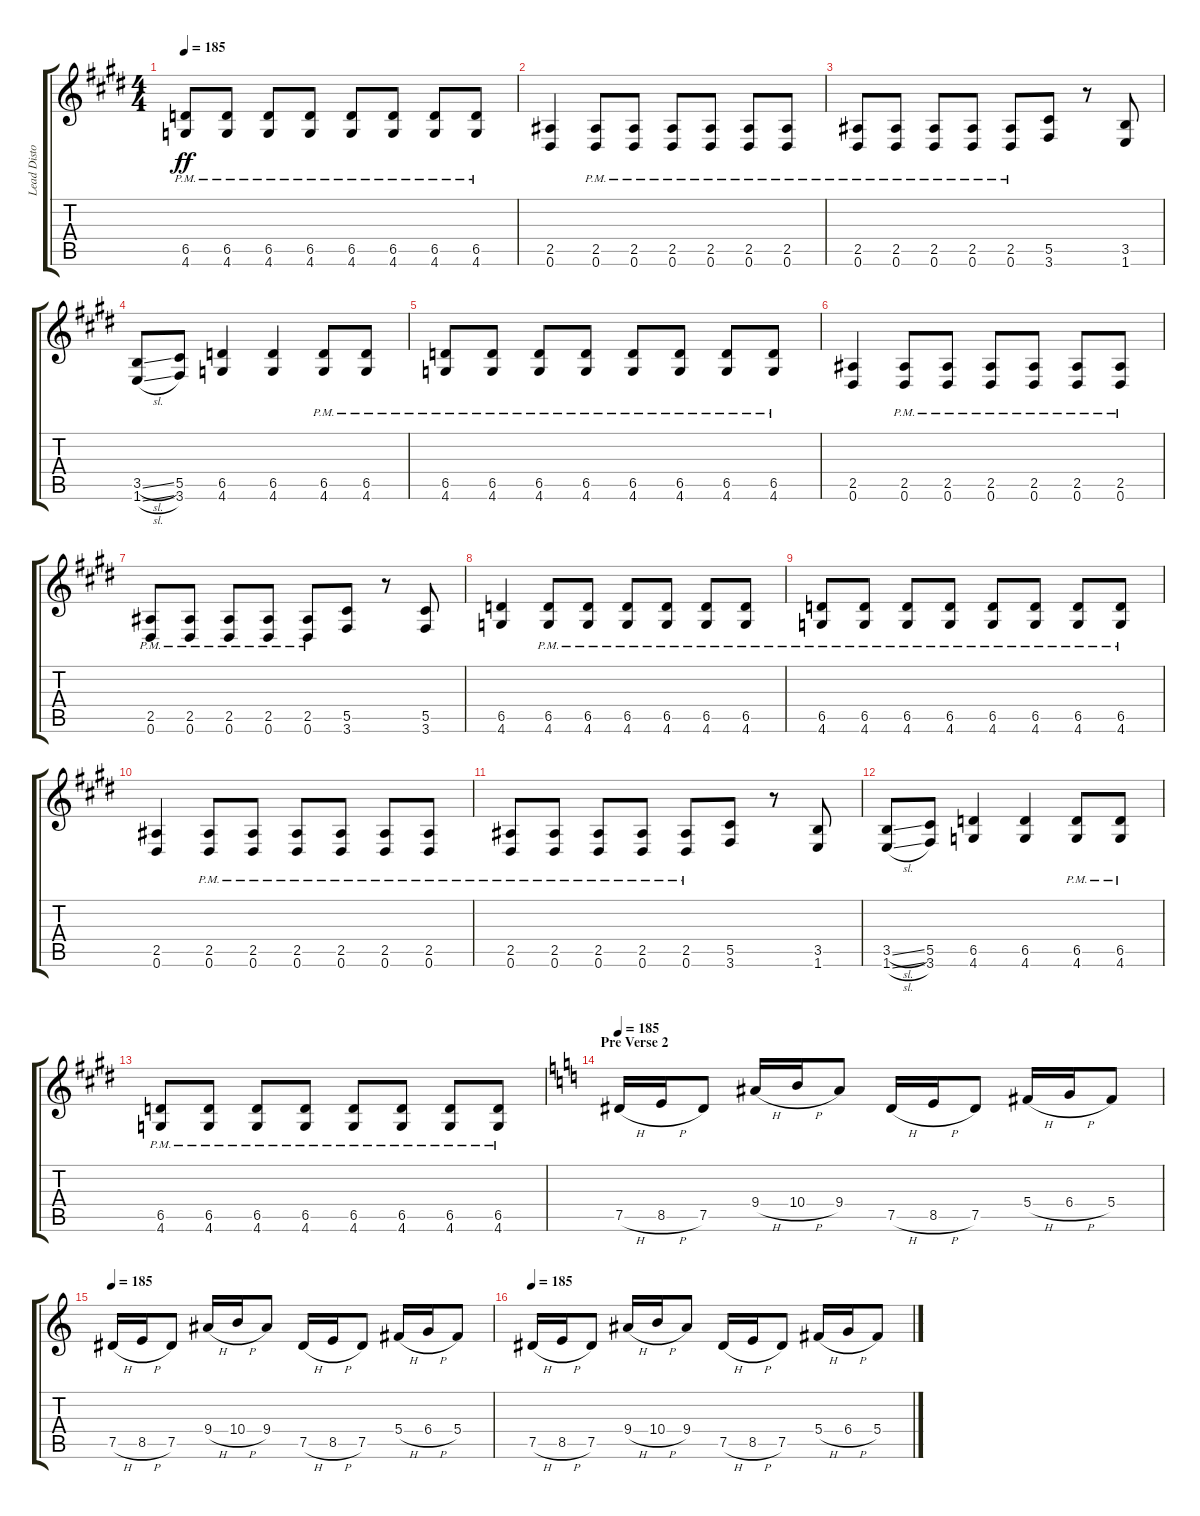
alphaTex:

\track ("Lead Distortion" "Lead Disto") {instrument distortionguitar}
\staff {score tabs}
\tuning (Eb4 Bb3 Gb3 Db3 Ab2 Eb2) {hide}
\ts (4 4)
\tempo 185
\clef g2
\ks e
(6.5{pm} 4.6{pm}).8{dy ff} (6.5{pm} 4.6{pm}).8 (6.5{pm} 4.6{pm}).8 (6.5{pm} 4.6{pm}).8 (6.5{pm} 4.6{pm}).8 (6.5{pm} 4.6{pm}).8 (6.5{pm} 4.6{pm}).8 (6.5{pm} 4.6{pm}).8 |
(2.5 0.6).4 (2.5{pm} 0.6{pm}).8 (2.5{pm} 0.6{pm}).8 (2.5{pm} 0.6{pm}).8 (2.5{pm} 0.6{pm}).8 (2.5{pm} 0.6{pm}).8 (2.5{pm} 0.6{pm}).8 |
(2.5{pm} 0.6{pm}).8 (2.5{pm} 0.6{pm}).8 (2.5{pm} 0.6{pm}).8 (2.5{pm} 0.6{pm}).8 (2.5{pm} 0.6{pm}).8 (5.5 3.6).8 r.8 (3.5 1.6).8 |
(3.5{sl} 1.6{sl}).8 (5.5 3.6).8 (6.5 4.6).4 (6.5 4.6).4 (6.5{pm} 4.6{pm}).8 (6.5{pm} 4.6{pm}).8 |
(6.5{pm} 4.6{pm}).8 (6.5{pm} 4.6{pm}).8 (6.5{pm} 4.6{pm}).8 (6.5{pm} 4.6{pm}).8 (6.5{pm} 4.6{pm}).8 (6.5{pm} 4.6{pm}).8 (6.5{pm} 4.6{pm}).8 (6.5{pm} 4.6{pm}).8 |
(2.5 0.6).4 (2.5{pm} 0.6{pm}).8 (2.5{pm} 0.6{pm}).8 (2.5{pm} 0.6{pm}).8 (2.5{pm} 0.6{pm}).8 (2.5{pm} 0.6{pm}).8 (2.5{pm} 0.6{pm}).8 |
(2.5{pm} 0.6{pm}).8 (2.5{pm} 0.6{pm}).8 (2.5{pm} 0.6{pm}).8 (2.5{pm} 0.6{pm}).8 (2.5{pm} 0.6{pm}).8 (5.5 3.6).8 r.8 (5.5 3.6).8 |
(6.5 4.6).4 (6.5{pm} 4.6{pm}).8 (6.5{pm} 4.6{pm}).8 (6.5{pm} 4.6{pm}).8 (6.5{pm} 4.6{pm}).8 (6.5{pm} 4.6{pm}).8 (6.5{pm} 4.6{pm}).8 |
(6.5{pm} 4.6{pm}).8 (6.5{pm} 4.6{pm}).8 (6.5{pm} 4.6{pm}).8 (6.5{pm} 4.6{pm}).8 (6.5{pm} 4.6{pm}).8 (6.5{pm} 4.6{pm}).8 (6.5{pm} 4.6{pm}).8 (6.5{pm} 4.6{pm}).8 |
(2.5 0.6).4 (2.5{pm} 0.6{pm}).8 (2.5{pm} 0.6{pm}).8 (2.5{pm} 0.6{pm}).8 (2.5{pm} 0.6{pm}).8 (2.5{pm} 0.6{pm}).8 (2.5{pm} 0.6{pm}).8 |
(2.5{pm} 0.6{pm}).8 (2.5{pm} 0.6{pm}).8 (2.5{pm} 0.6{pm}).8 (2.5{pm} 0.6{pm}).8 (2.5{pm} 0.6{pm}).8 (5.5 3.6).8 r.8 (3.5 1.6).8 |
(3.5{sl} 1.6{sl}).8 (5.5 3.6).8 (6.5 4.6).4 (6.5 4.6).4 (6.5{pm} 4.6{pm}).8 (6.5{pm} 4.6{pm}).8 |
(6.5{pm} 4.6{pm}).8 (6.5{pm} 4.6{pm}).8 (6.5{pm} 4.6{pm}).8 (6.5{pm} 4.6{pm}).8 (6.5{pm} 4.6{pm}).8 (6.5{pm} 4.6{pm}).8 (6.5{pm} 4.6{pm}).8 (6.5{pm} 4.6{pm}).8 |
\section ("" "Pre Verse 2")
\tempo 185
\ks c
7.5{h}.16{balance 16} 8.5{h}.16 7.5.8 9.4{h}.16 10.4{h}.16 9.4.8 7.5{h}.16 8.5{h}.16 7.5.8 5.4{h}.16 6.4{h}.16 5.4.8 |
\tempo 185
7.5{h}.16 8.5{h}.16 7.5.8 9.4{h}.16 10.4{h}.16 9.4.8 7.5{h}.16 8.5{h}.16 7.5.8 5.4{h}.16 6.4{h}.16 5.4.8 |
\tempo 185
7.5{h}.16 8.5{h}.16 7.5.8 9.4{h}.16 10.4{h}.16 9.4.8 7.5{h}.16 8.5{h}.16 7.5.8 5.4{h}.16 6.4{h}.16 5.4.8
